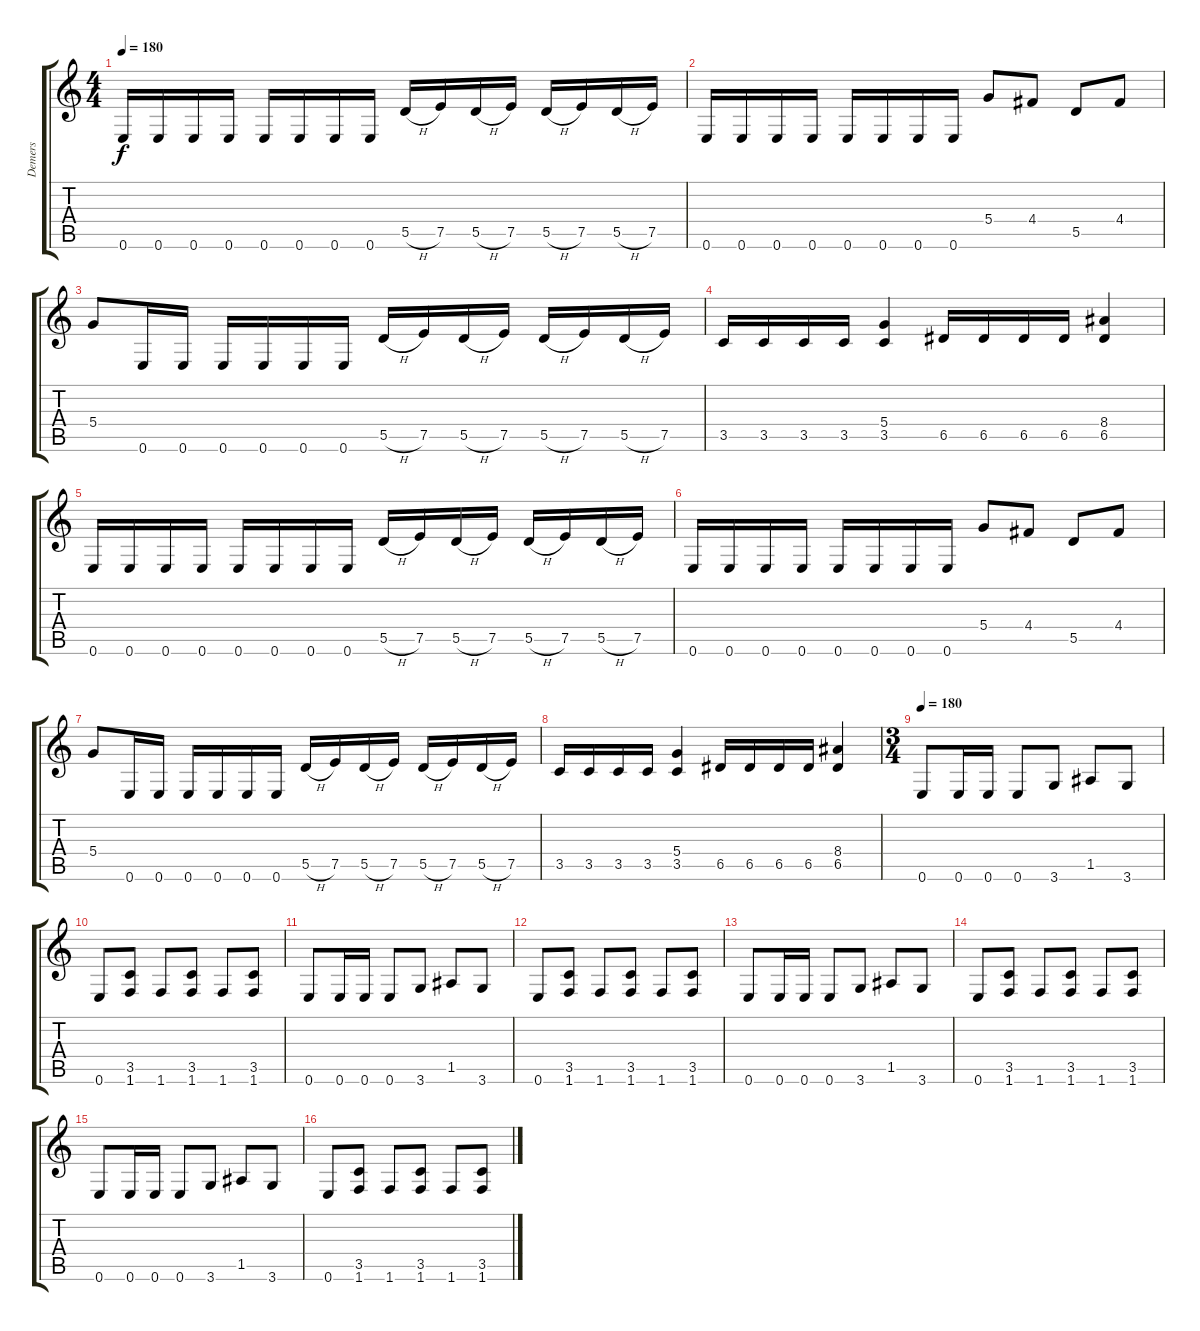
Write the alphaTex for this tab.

\track ("Demers" "Demers") {instrument distortionguitar}
\staff {score tabs}
\tuning (E4 B3 G3 D3 A2 E2) {hide}
\ts (4 4)
\tempo 180
\clef g2
\ks c
0.6.16{dy f volume 16} 0.6.16 0.6.16 0.6.16 0.6.16 0.6.16 0.6.16 0.6.16 5.5{h}.16 7.5.16 5.5{h}.16 7.5.16 5.5{h}.16 7.5.16 5.5{h}.16 7.5.16 |
0.6.16 0.6.16 0.6.16 0.6.16 0.6.16 0.6.16 0.6.16 0.6.16 5.4.8 4.4.8 5.5.8 4.4.8 |
5.4.8 0.6.16 0.6.16 0.6.16 0.6.16 0.6.16 0.6.16 5.5{h}.16 7.5.16 5.5{h}.16 7.5.16 5.5{h}.16 7.5.16 5.5{h}.16 7.5.16 |
3.5.16 3.5.16 3.5.16 3.5.16 (5.4 3.5).4 6.5.16 6.5.16 6.5.16 6.5.16 (8.4 6.5).4 |
0.6.16 0.6.16 0.6.16 0.6.16 0.6.16 0.6.16 0.6.16 0.6.16 5.5{h}.16 7.5.16 5.5{h}.16 7.5.16 5.5{h}.16 7.5.16 5.5{h}.16 7.5.16 |
0.6.16 0.6.16 0.6.16 0.6.16 0.6.16 0.6.16 0.6.16 0.6.16 5.4.8 4.4.8 5.5.8 4.4.8 |
5.4.8 0.6.16 0.6.16 0.6.16 0.6.16 0.6.16 0.6.16 5.5{h}.16 7.5.16 5.5{h}.16 7.5.16 5.5{h}.16 7.5.16 5.5{h}.16 7.5.16 |
3.5.16 3.5.16 3.5.16 3.5.16 (5.4 3.5).4 6.5.16 6.5.16 6.5.16 6.5.16 (8.4 6.5).4 |
\ts (3 4)
\tempo 180
0.6.8 0.6.16 0.6.16 0.6.8 3.6.8 1.5.8 3.6.8 |
0.6.8 (3.5 1.6).8 1.6.8 (3.5 1.6).8 1.6.8 (3.5 1.6).8 |
0.6.8 0.6.16 0.6.16 0.6.8 3.6.8 1.5.8 3.6.8 |
0.6.8 (3.5 1.6).8 1.6.8 (3.5 1.6).8 1.6.8 (3.5 1.6).8 |
0.6.8 0.6.16 0.6.16 0.6.8 3.6.8 1.5.8 3.6.8 |
0.6.8 (3.5 1.6).8 1.6.8 (3.5 1.6).8 1.6.8 (3.5 1.6).8 |
0.6.8 0.6.16 0.6.16 0.6.8 3.6.8 1.5.8 3.6.8 |
0.6.8 (3.5 1.6).8 1.6.8 (3.5 1.6).8 1.6.8 (3.5 1.6).8
